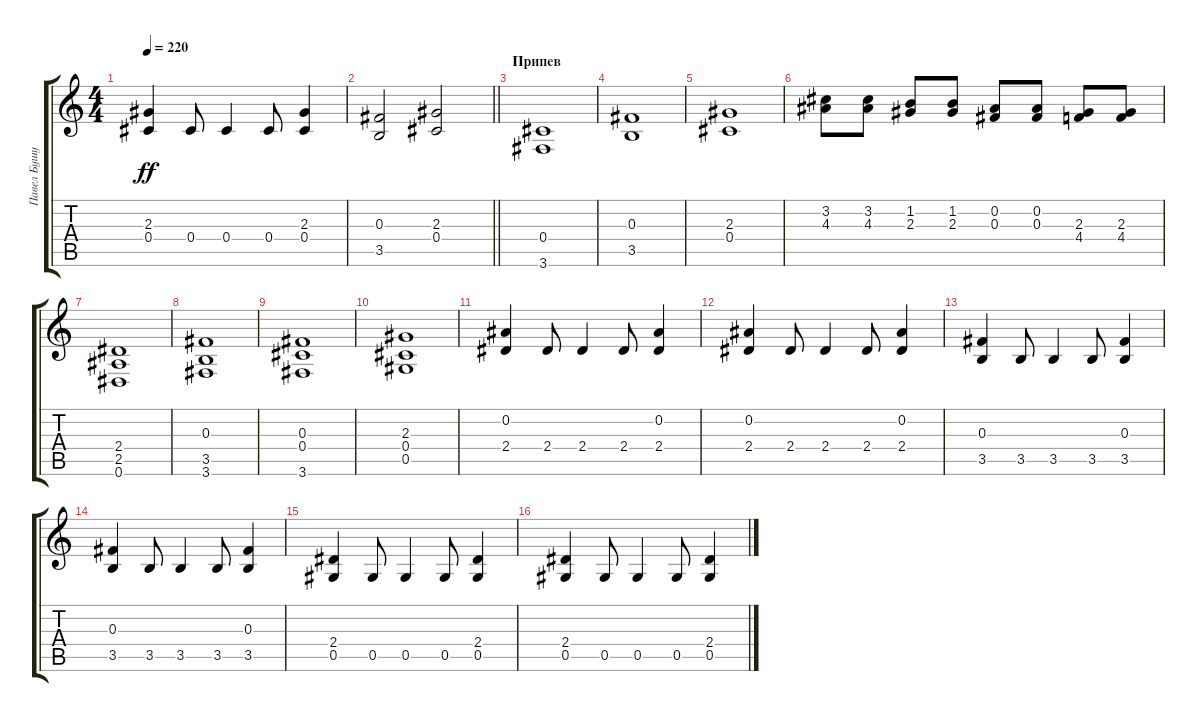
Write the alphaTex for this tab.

\track ("Павел Бушуев" "Павел Бушу") {instrument distortionguitar}
\staff {score tabs}
\tuning (Eb4 Bb3 Gb3 Db3 Ab2 Eb2) {hide}
\ts (4 4)
\tempo 220
\clef g2
\ks c
(2.3 0.4).4{dy ff} 0.4.8 0.4.4 0.4.8 (2.3 0.4).4 |
\barLineRight lightlight
(0.3 3.5).2 (2.3 0.4).2 |
\section ("" "Припев")
(0.4 3.6).1 |
(0.3 3.5).1 |
(2.3 0.4).1 |
(3.2 4.3).8 (3.2 4.3).8 (1.2 2.3).8 (1.2 2.3).8 (0.2 0.3).8 (0.2 0.3).8 (2.3 4.4).8 (2.3 4.4).8 |
(2.4 2.5 0.6).1 |
(0.3 3.5 3.6).1 |
(0.3 0.4 3.6).1 |
(2.3 0.4 0.5).1 |
(0.2 2.4).4 2.4.8 2.4.4 2.4.8 (0.2 2.4).4 |
(0.2 2.4).4 2.4.8 2.4.4 2.4.8 (0.2 2.4).4 |
(0.3 3.5).4 3.5.8 3.5.4 3.5.8 (0.3 3.5).4 |
(0.3 3.5).4 3.5.8 3.5.4 3.5.8 (0.3 3.5).4 |
(2.4 0.5).4 0.5.8 0.5.4 0.5.8 (2.4 0.5).4 |
(2.4 0.5).4 0.5.8 0.5.4 0.5.8 (2.4 0.5).4
